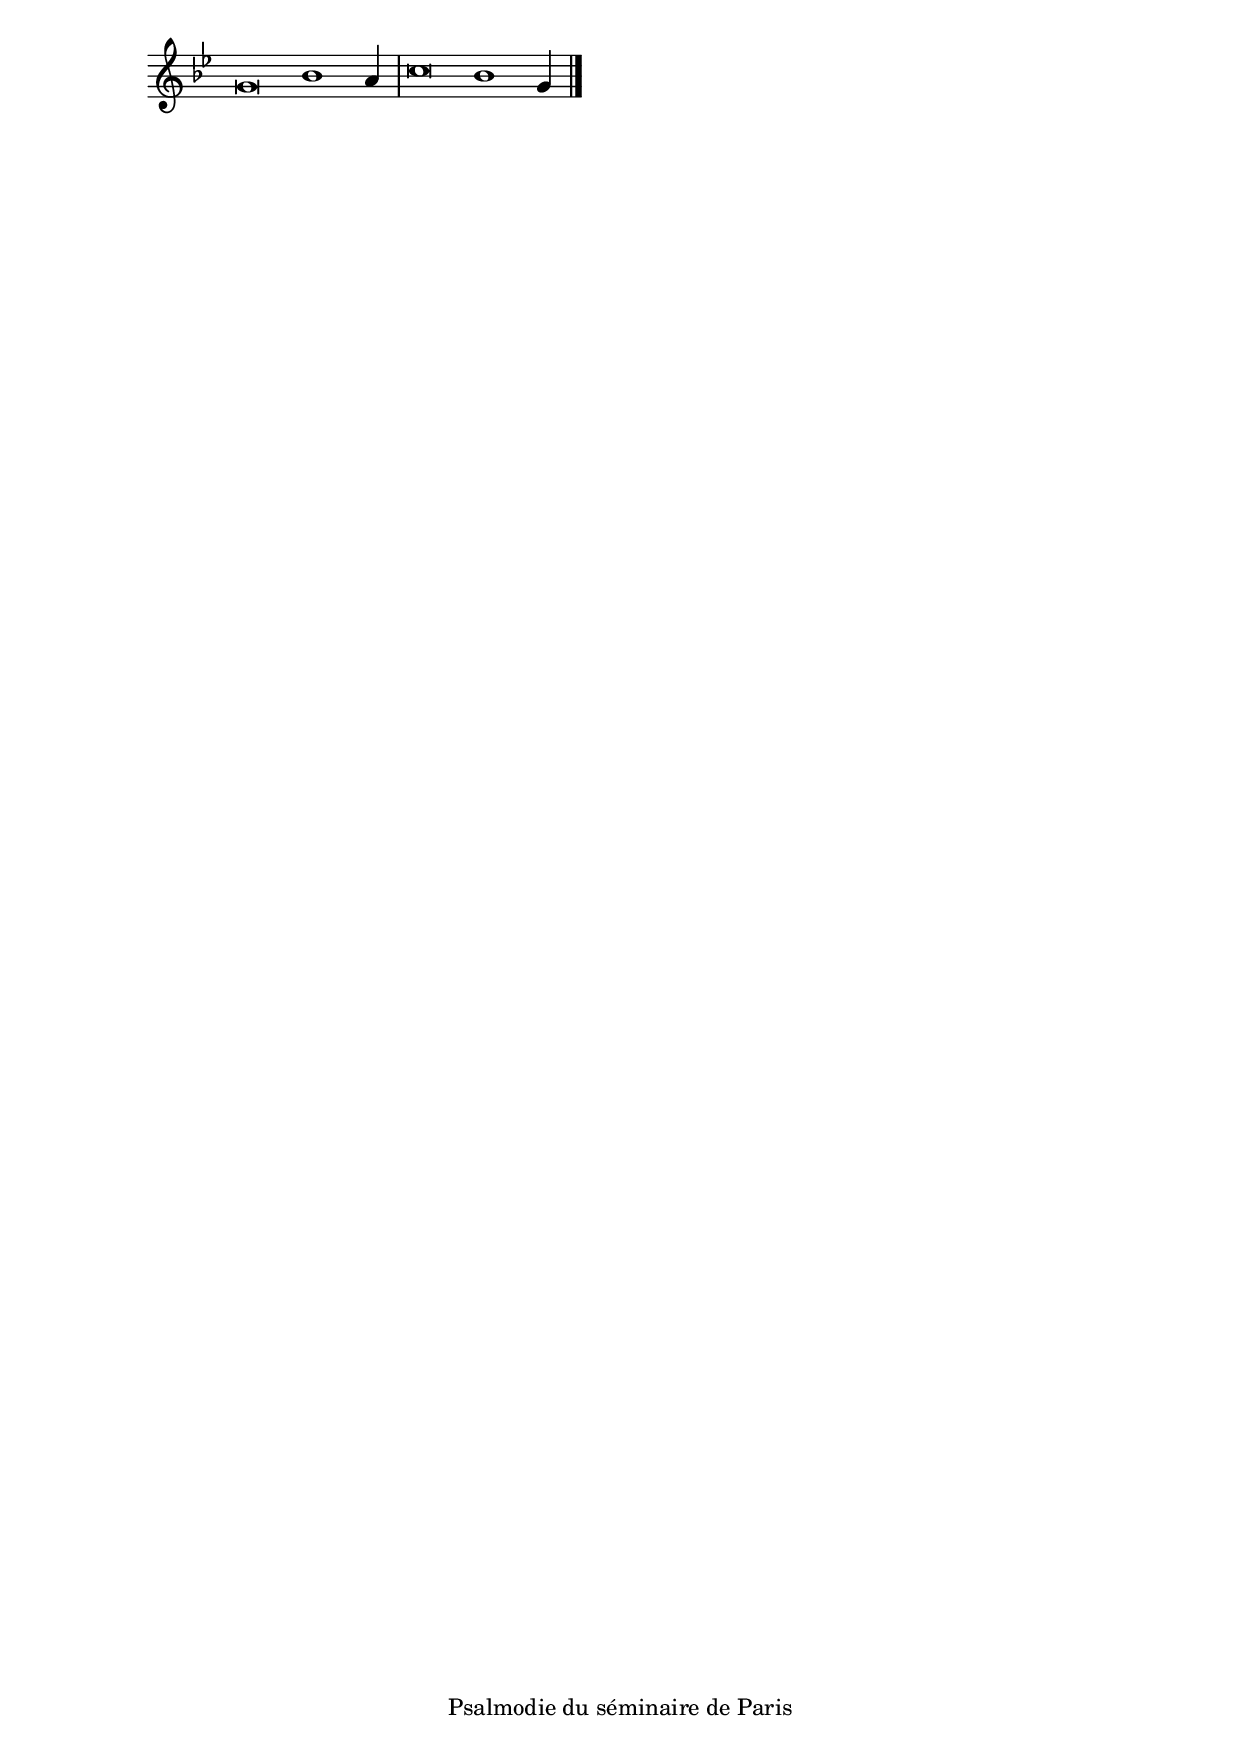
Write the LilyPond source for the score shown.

\version "2.20.0"
\language "italiano"

stemOff = \hide Staff.Stem
stemOn  = \undo \stemOff

\header {
  %title = "Psaume 29"
  %tagline = ##f
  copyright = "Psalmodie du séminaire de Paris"
}

\score {
  \new Staff \with { \remove "Time_signature_engraver" }
  \relative
  {
    \key sol \minor
    \cadenzaOn
    \stemOff sol'\breve sib1 \stemOn la4
    \bar "|"
    \stemOff do\breve sib1 \stemOn sol4
    \bar "|."
  }
}